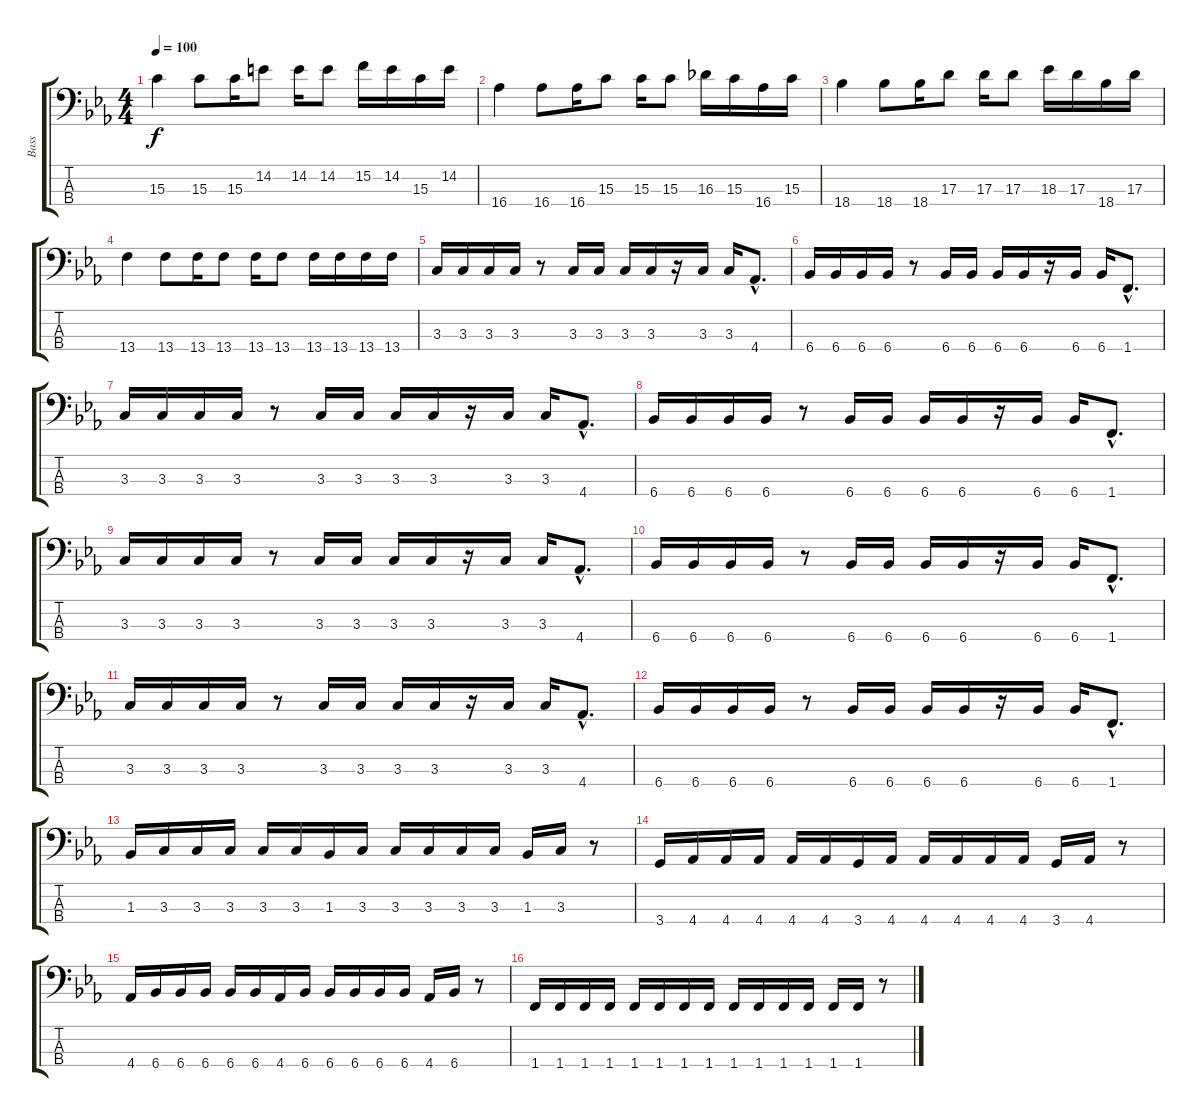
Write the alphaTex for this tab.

\track ("Bass" "Bass") {instrument electricbassfinger}
\staff {score tabs}
\tuning (G2 D2 A1 E1) {hide}
\ts (4 4)
\tempo 100
\clef f4
\ks cminor
15.3.4{dy f} 15.3.8 15.3.16 14.2.8 14.2.16 14.2.8 15.2.16 14.2.16 15.3.16 14.2.16 |
16.4.4 16.4.8 16.4.16 15.3.8 15.3.16 15.3.8 16.3.16 15.3.16 16.4.16 15.3.16 |
18.4.4 18.4.8 18.4.16 17.3.8 17.3.16 17.3.8 18.3.16 17.3.16 18.4.16 17.3.16 |
13.4.4 13.4.8 13.4.16 13.4.8 13.4.16 13.4.8 13.4.16 13.4.16 13.4.16 13.4.16 |
3.3.16 3.3.16 3.3.16 3.3.16 r.8 3.3.16 3.3.16 3.3.16 3.3.16 r.16 3.3.16 3.3.16 4.4{hac}.8{d} |
6.4.16 6.4.16 6.4.16 6.4.16 r.8 6.4.16 6.4.16 6.4.16 6.4.16 r.16 6.4.16 6.4.16 1.4{hac}.8{d} |
3.3.16 3.3.16 3.3.16 3.3.16 r.8 3.3.16 3.3.16 3.3.16 3.3.16 r.16 3.3.16 3.3.16 4.4{hac}.8{d} |
6.4.16 6.4.16 6.4.16 6.4.16 r.8 6.4.16 6.4.16 6.4.16 6.4.16 r.16 6.4.16 6.4.16 1.4{hac}.8{d} |
3.3.16 3.3.16 3.3.16 3.3.16 r.8 3.3.16 3.3.16 3.3.16 3.3.16 r.16 3.3.16 3.3.16 4.4{hac}.8{d} |
6.4.16 6.4.16 6.4.16 6.4.16 r.8 6.4.16 6.4.16 6.4.16 6.4.16 r.16 6.4.16 6.4.16 1.4{hac}.8{d} |
3.3.16 3.3.16 3.3.16 3.3.16 r.8 3.3.16 3.3.16 3.3.16 3.3.16 r.16 3.3.16 3.3.16 4.4{hac}.8{d} |
6.4.16 6.4.16 6.4.16 6.4.16 r.8 6.4.16 6.4.16 6.4.16 6.4.16 r.16 6.4.16 6.4.16 1.4{hac}.8{d} |
1.3.16 3.3.16 3.3.16 3.3.16 3.3.16 3.3.16 1.3.16 3.3.16 3.3.16 3.3.16 3.3.16 3.3.16 1.3.16 3.3.16 r.8 |
3.4.16 4.4.16 4.4.16 4.4.16 4.4.16 4.4.16 3.4.16 4.4.16 4.4.16 4.4.16 4.4.16 4.4.16 3.4.16 4.4.16 r.8 |
4.4.16 6.4.16 6.4.16 6.4.16 6.4.16 6.4.16 4.4.16 6.4.16 6.4.16 6.4.16 6.4.16 6.4.16 4.4.16 6.4.16 r.8 |
1.4.16 1.4.16 1.4.16 1.4.16 1.4.16 1.4.16 1.4.16 1.4.16 1.4.16 1.4.16 1.4.16 1.4.16 1.4.16 1.4.16 r.8
